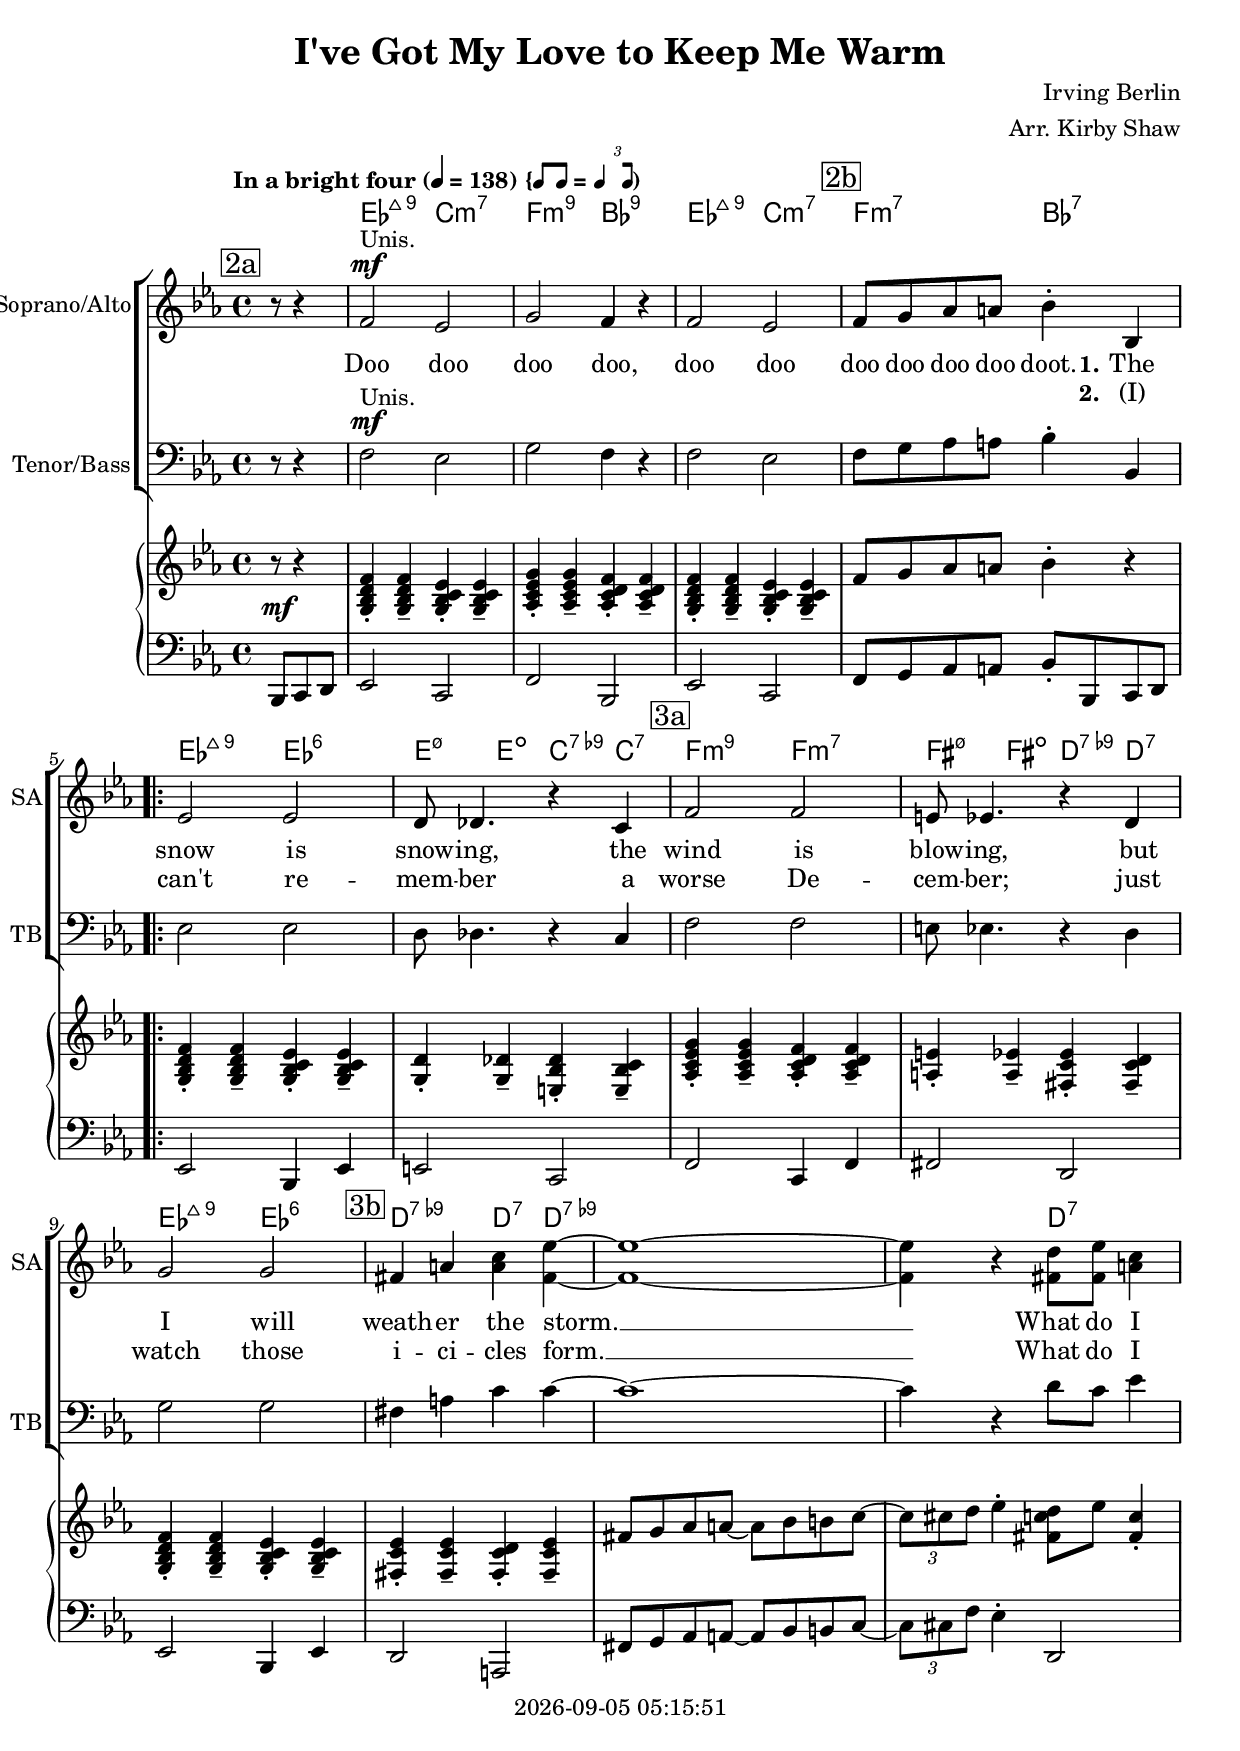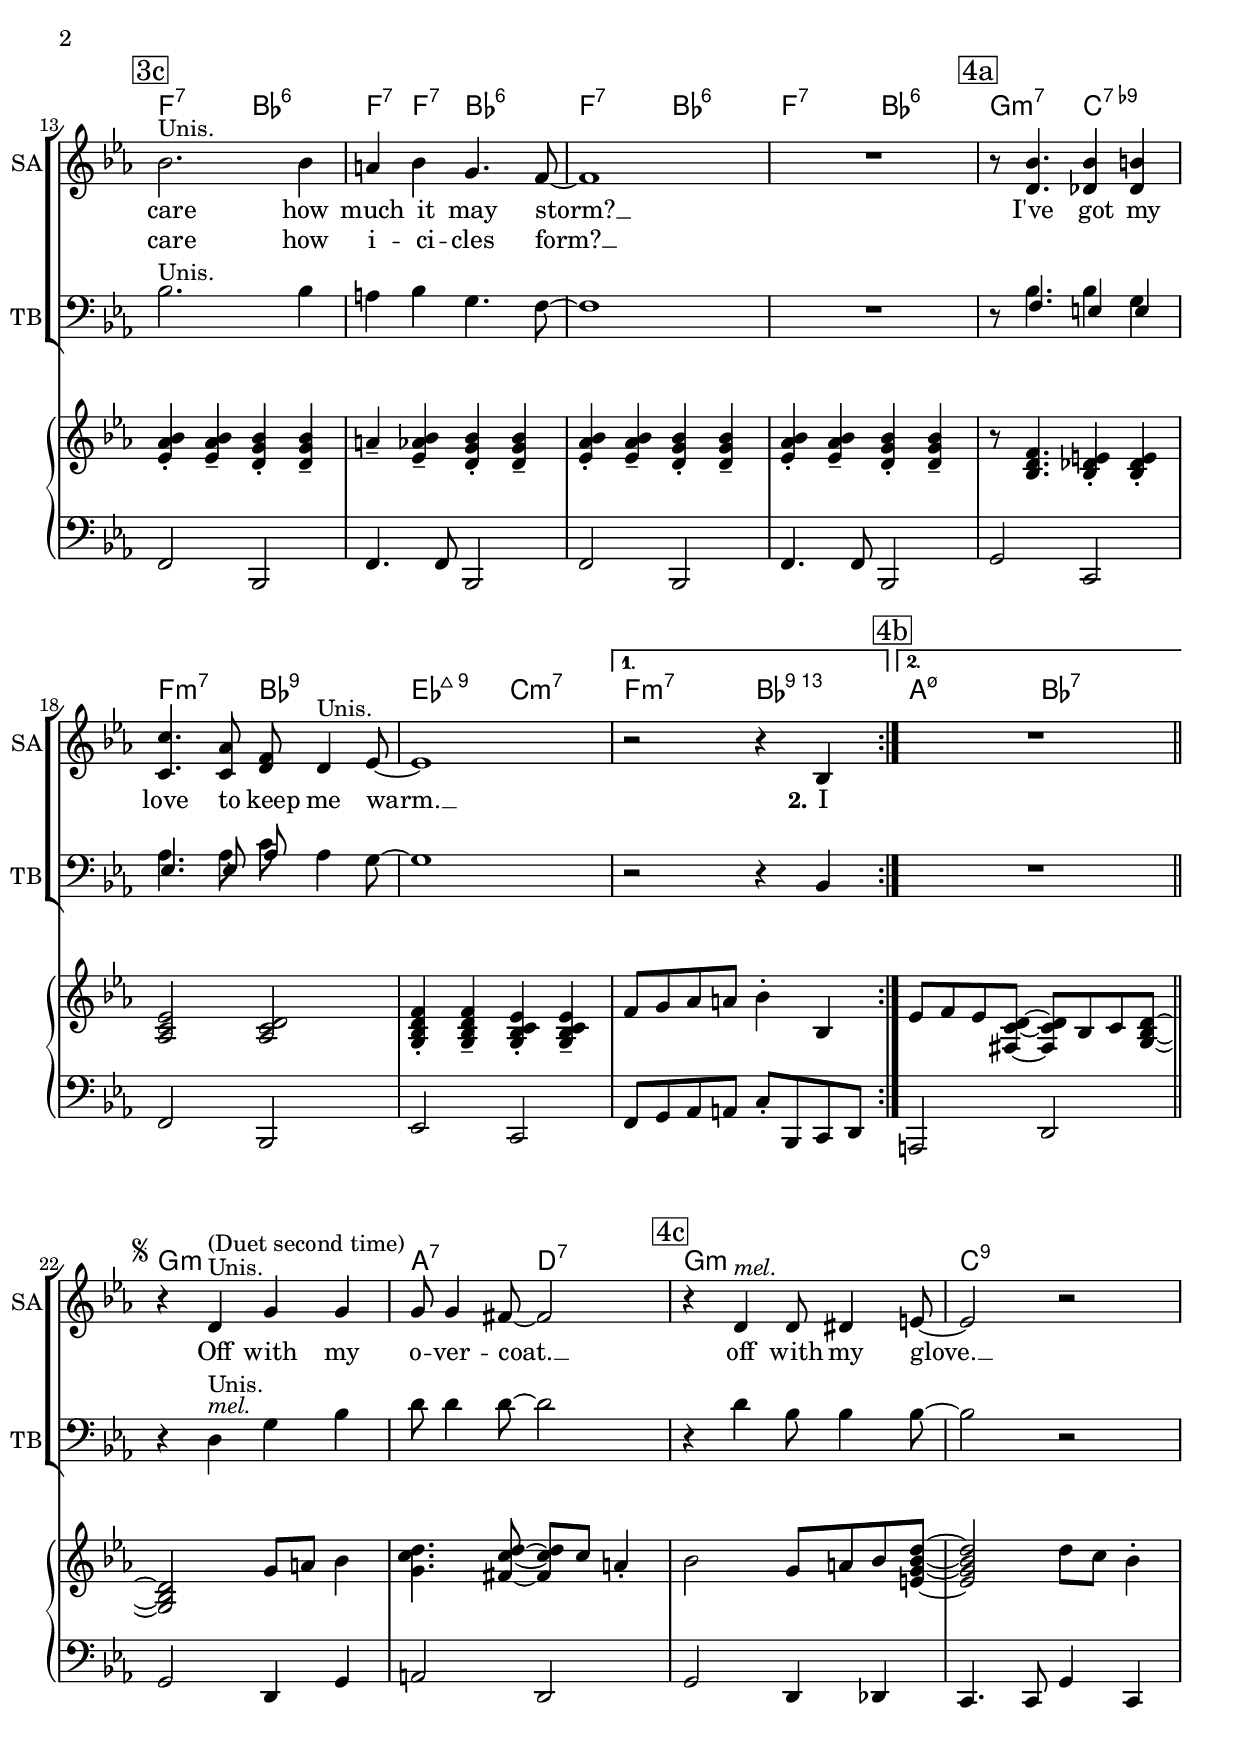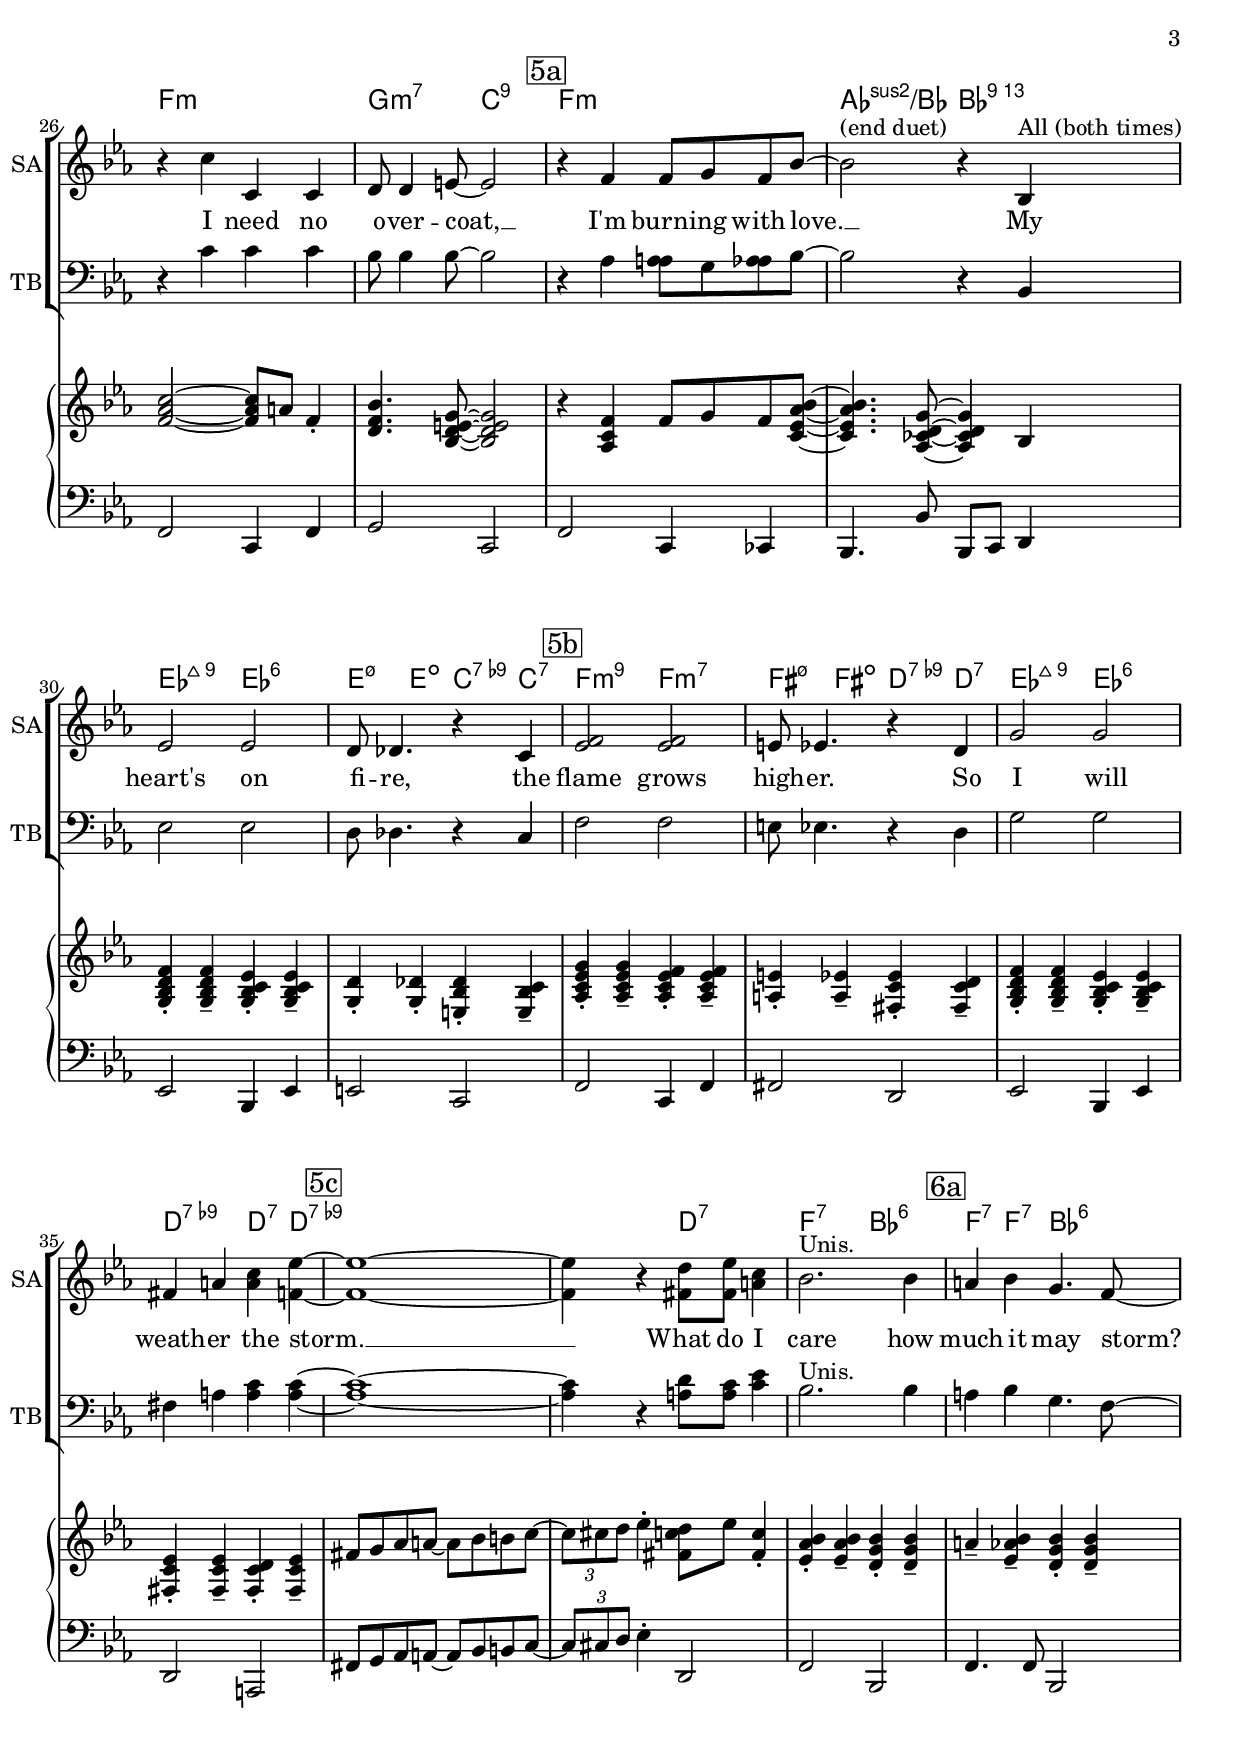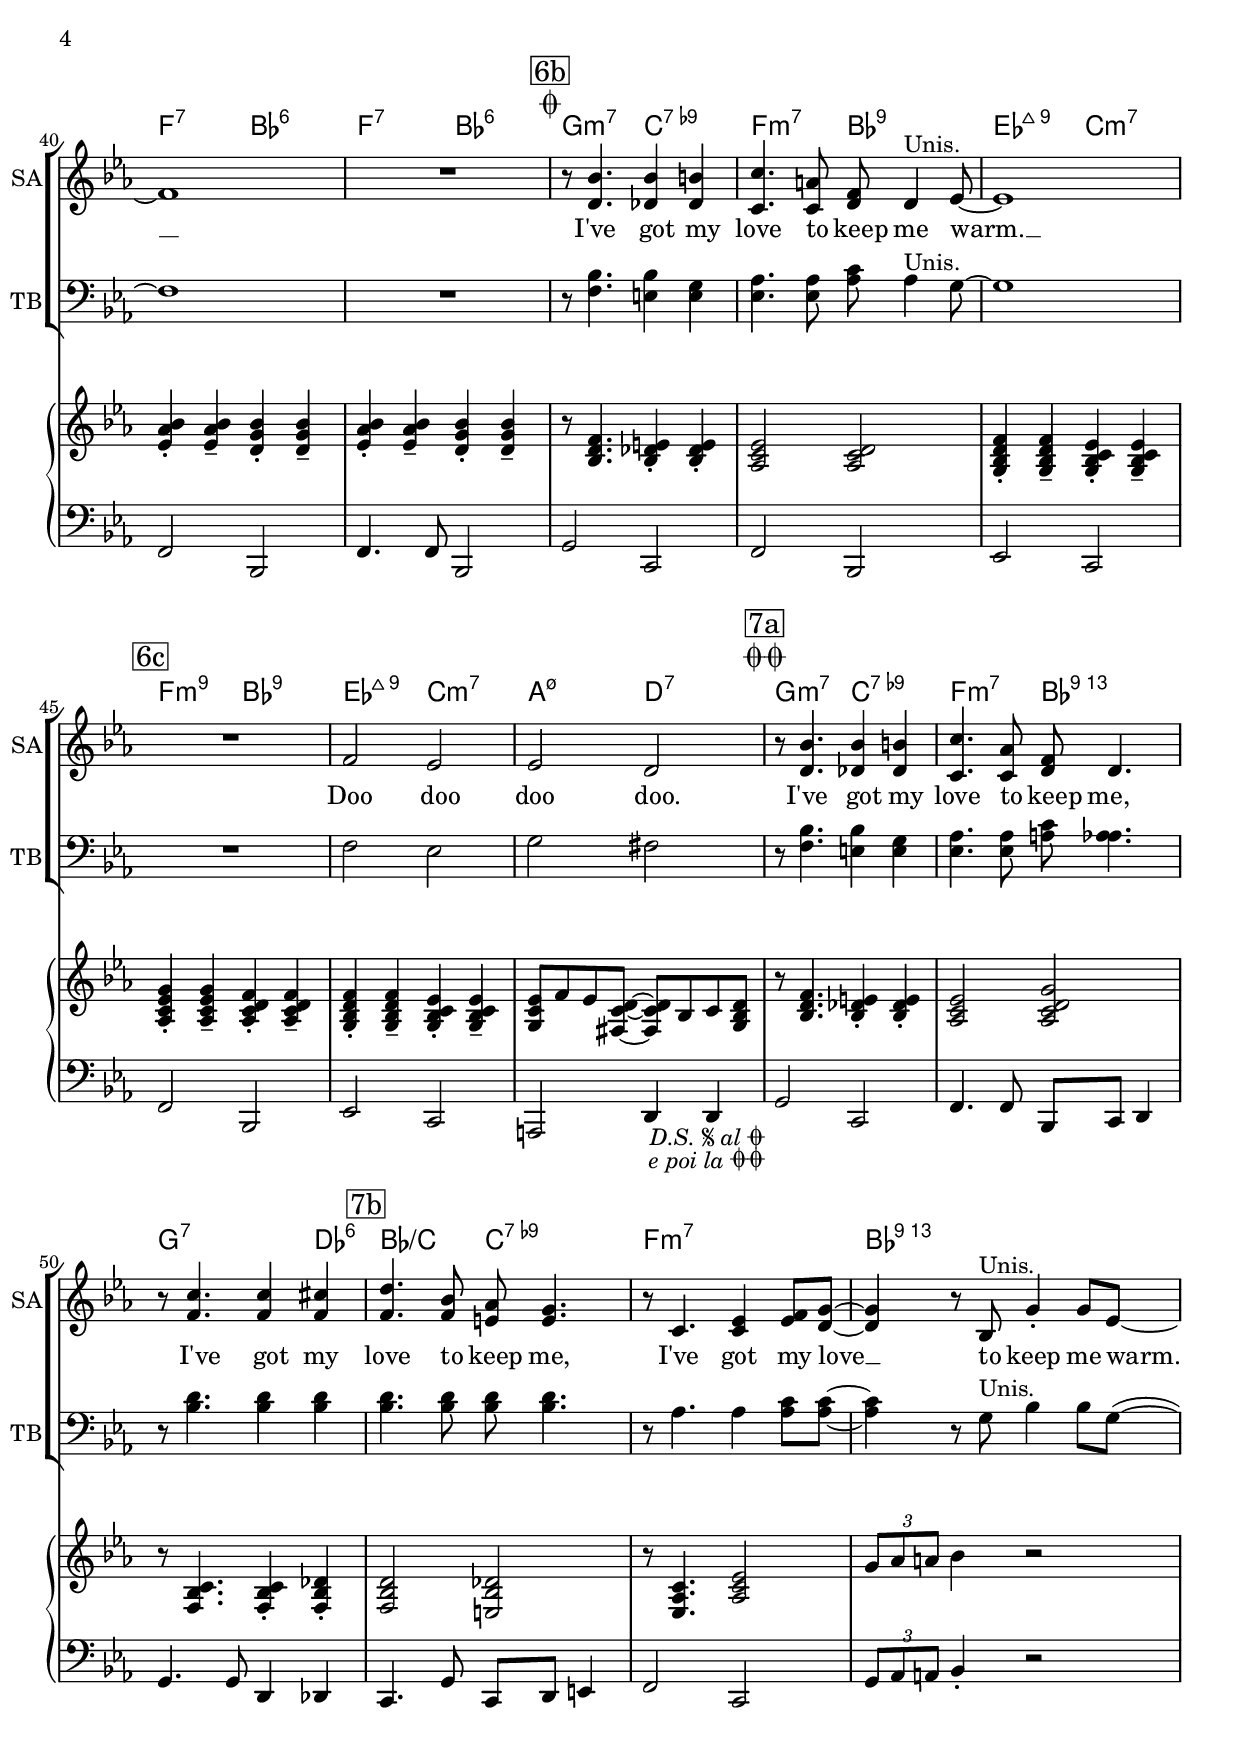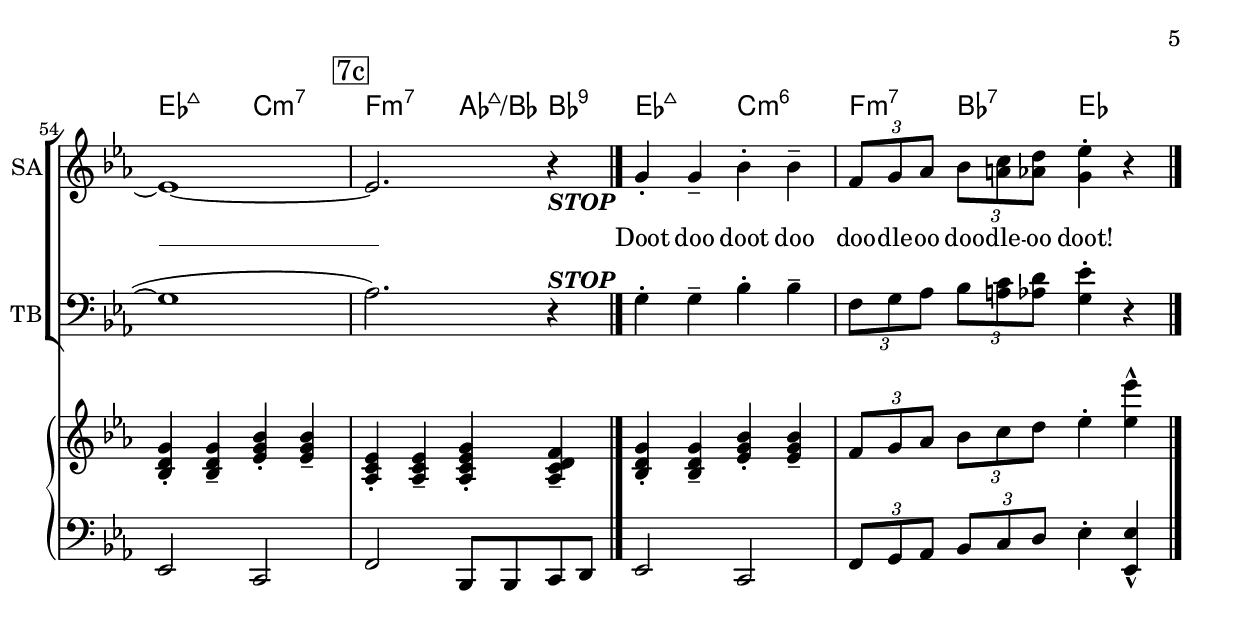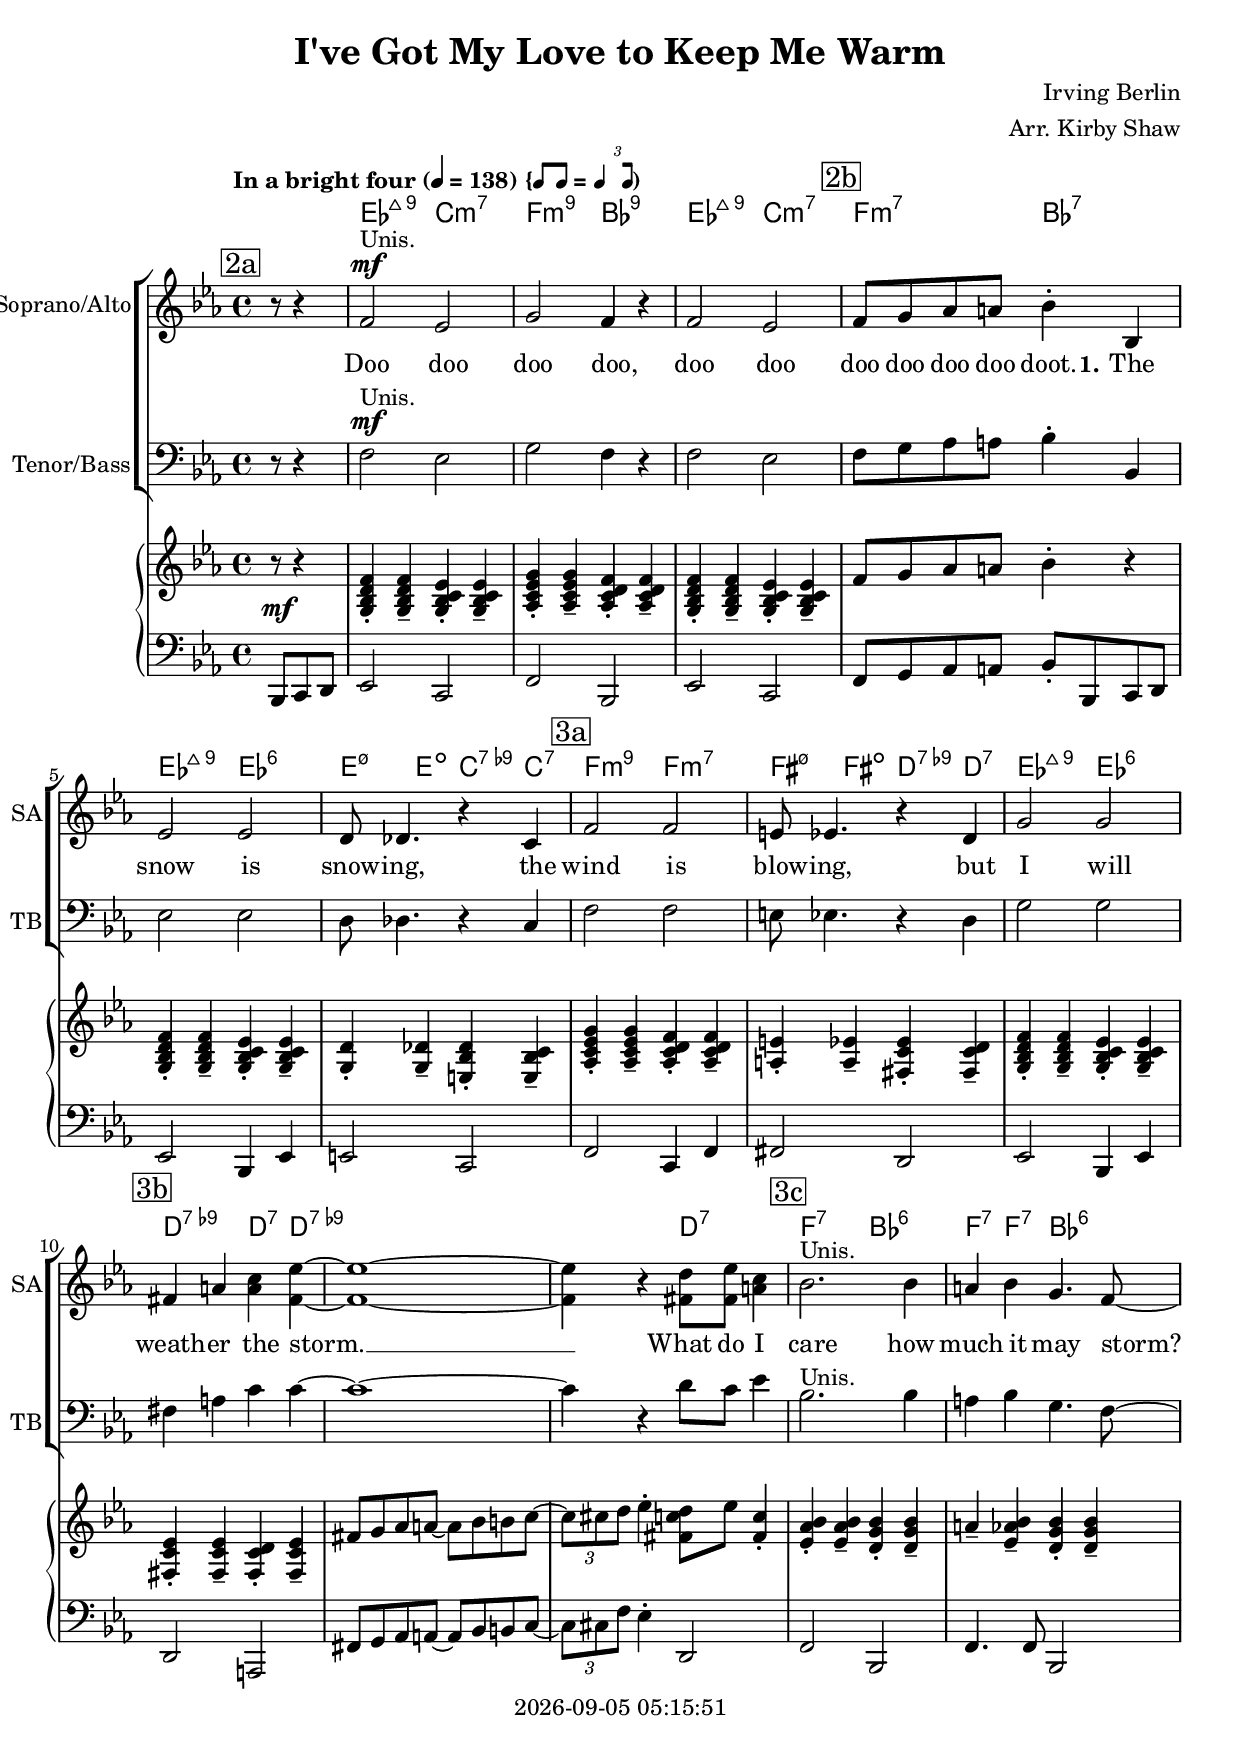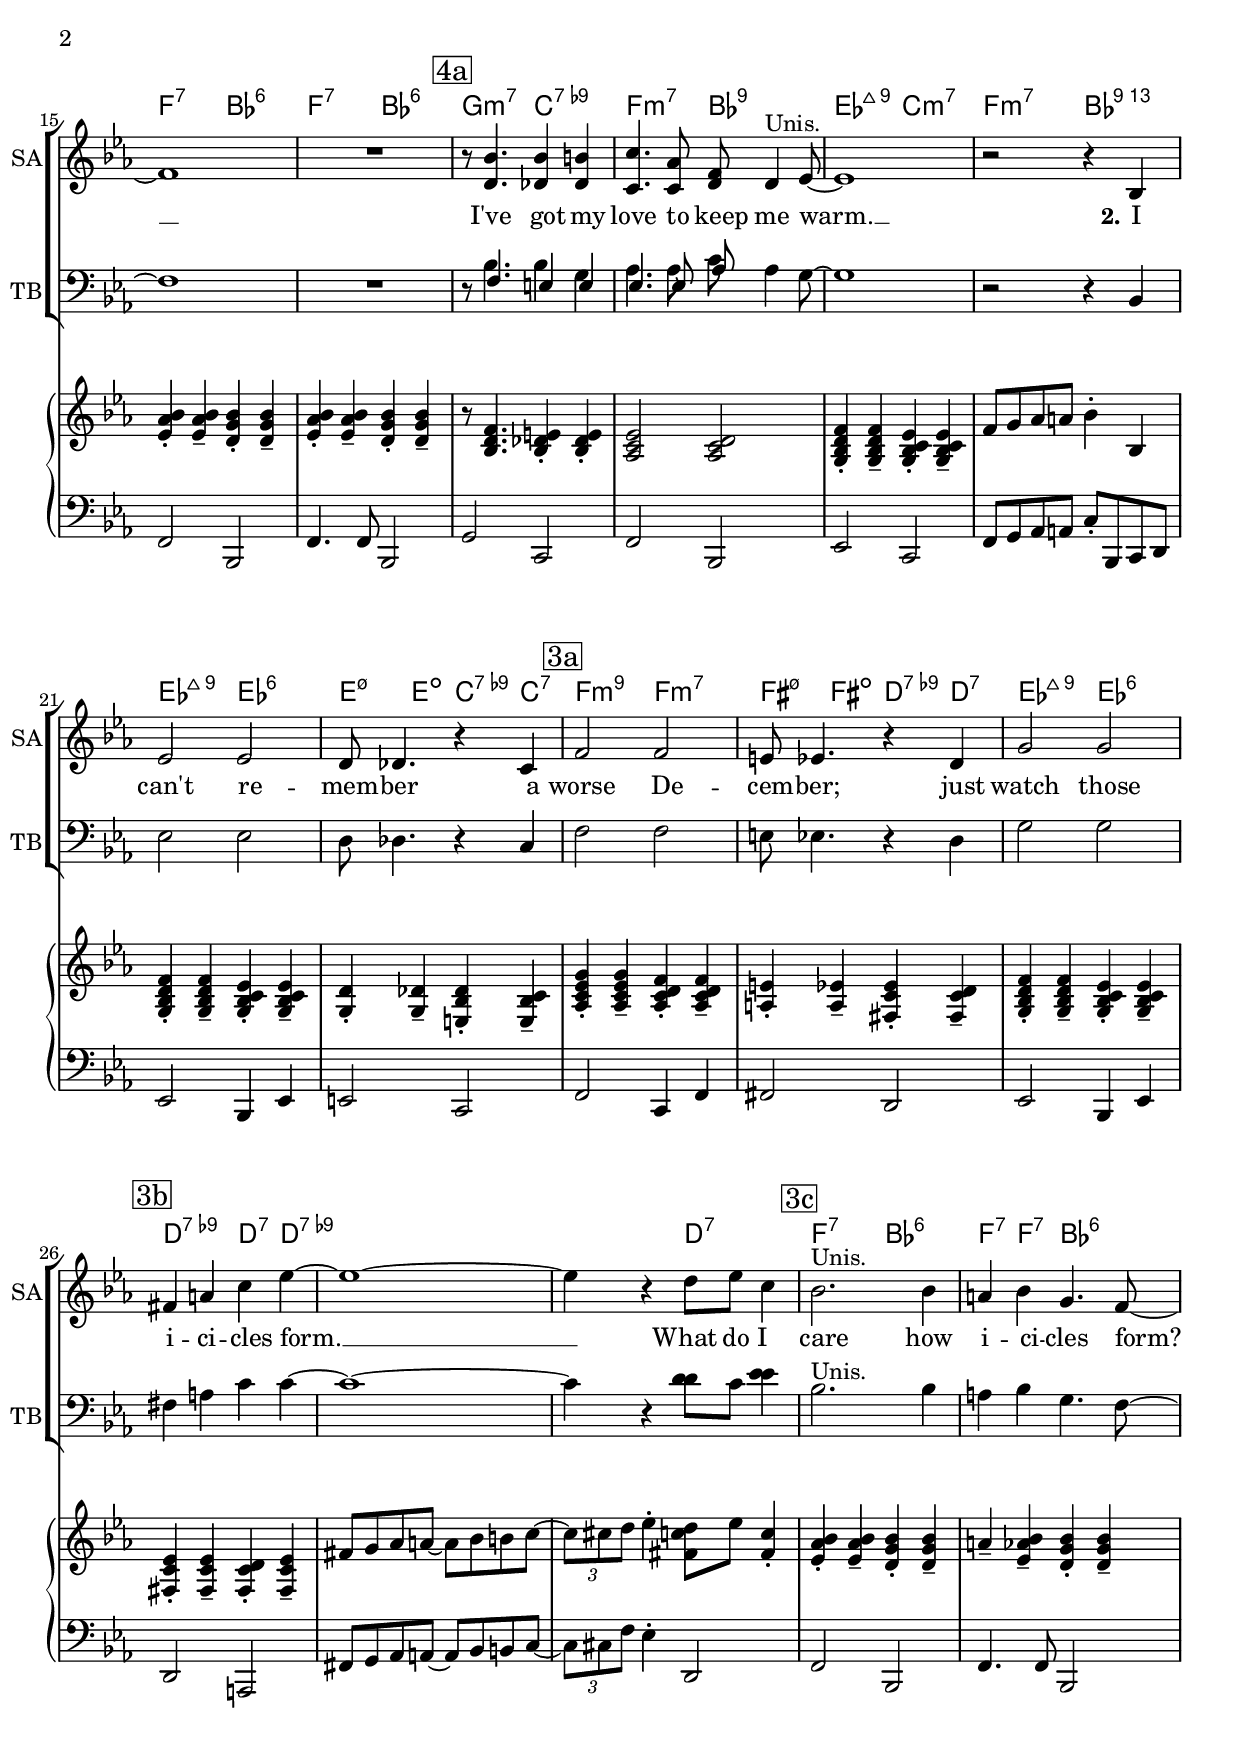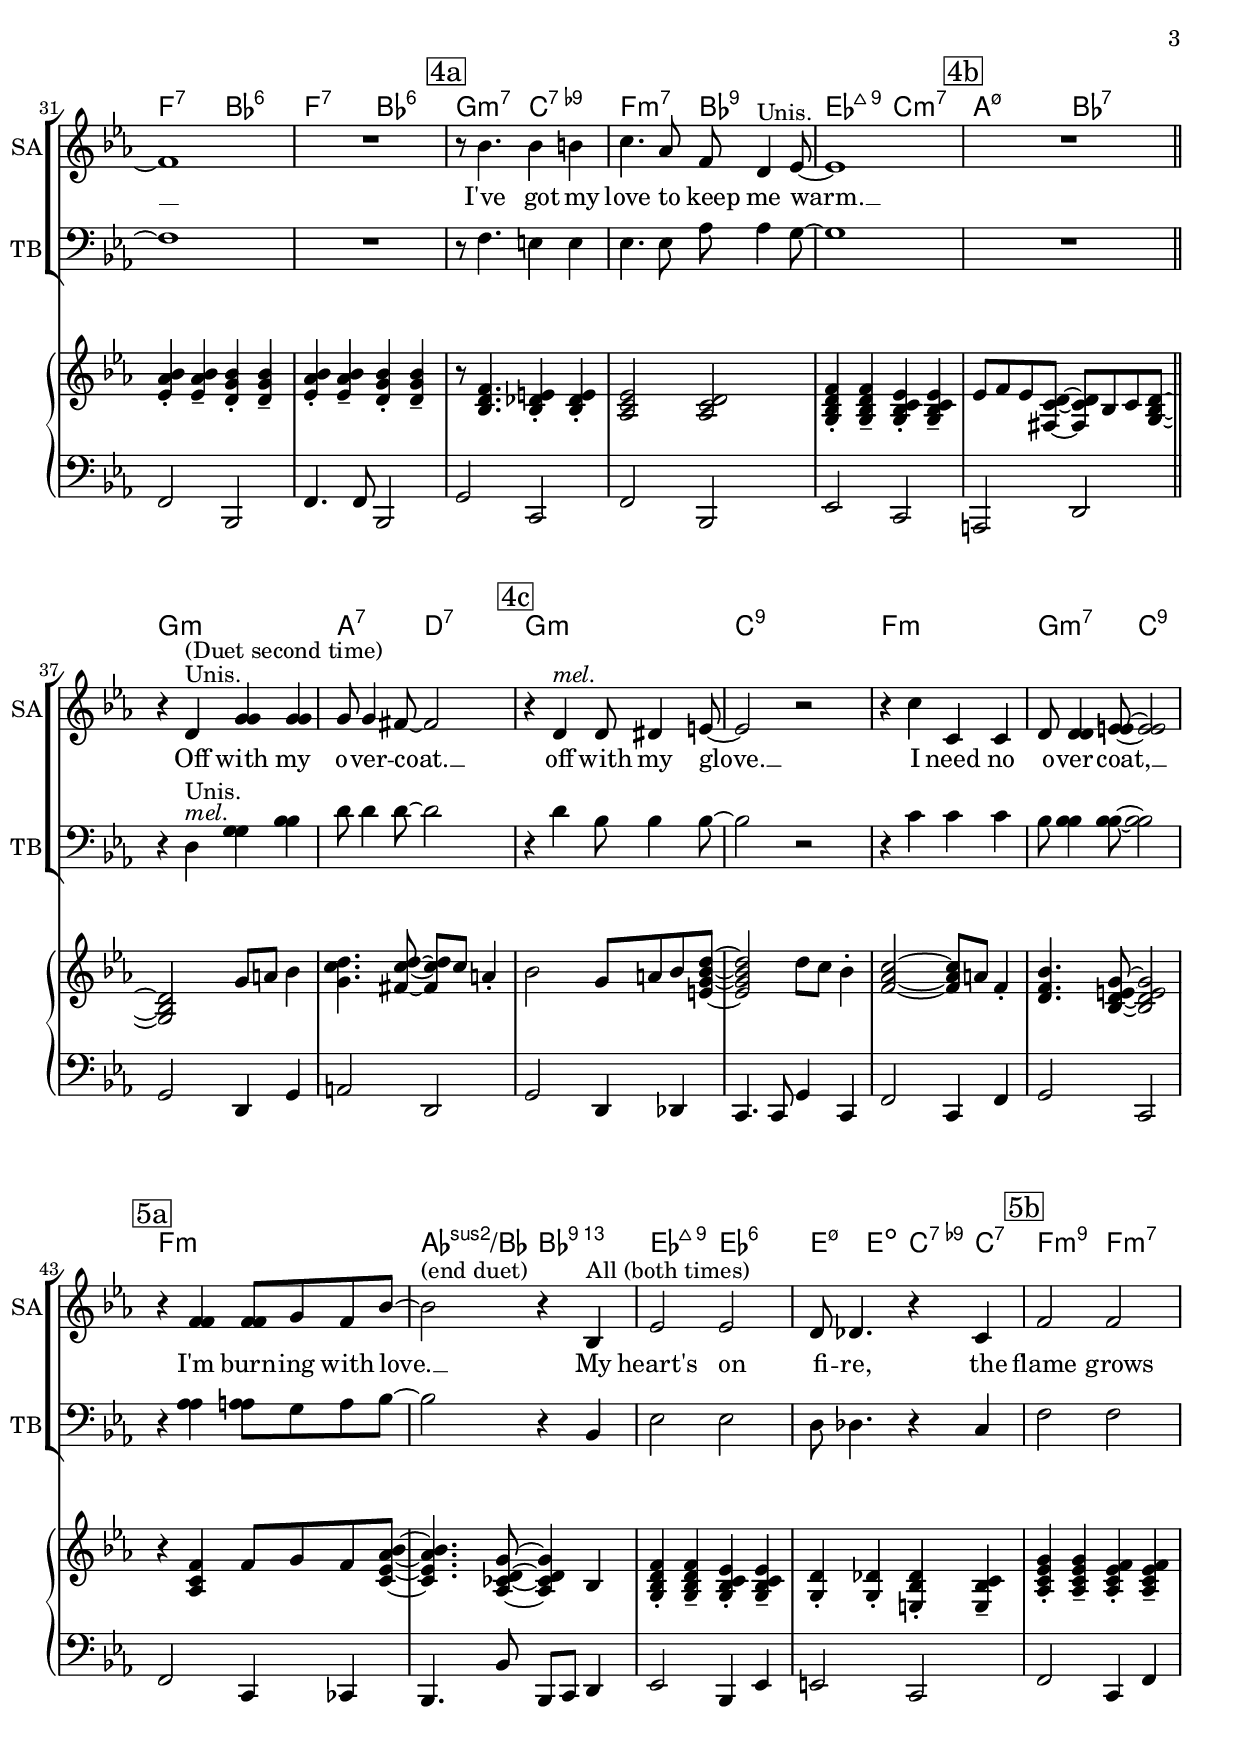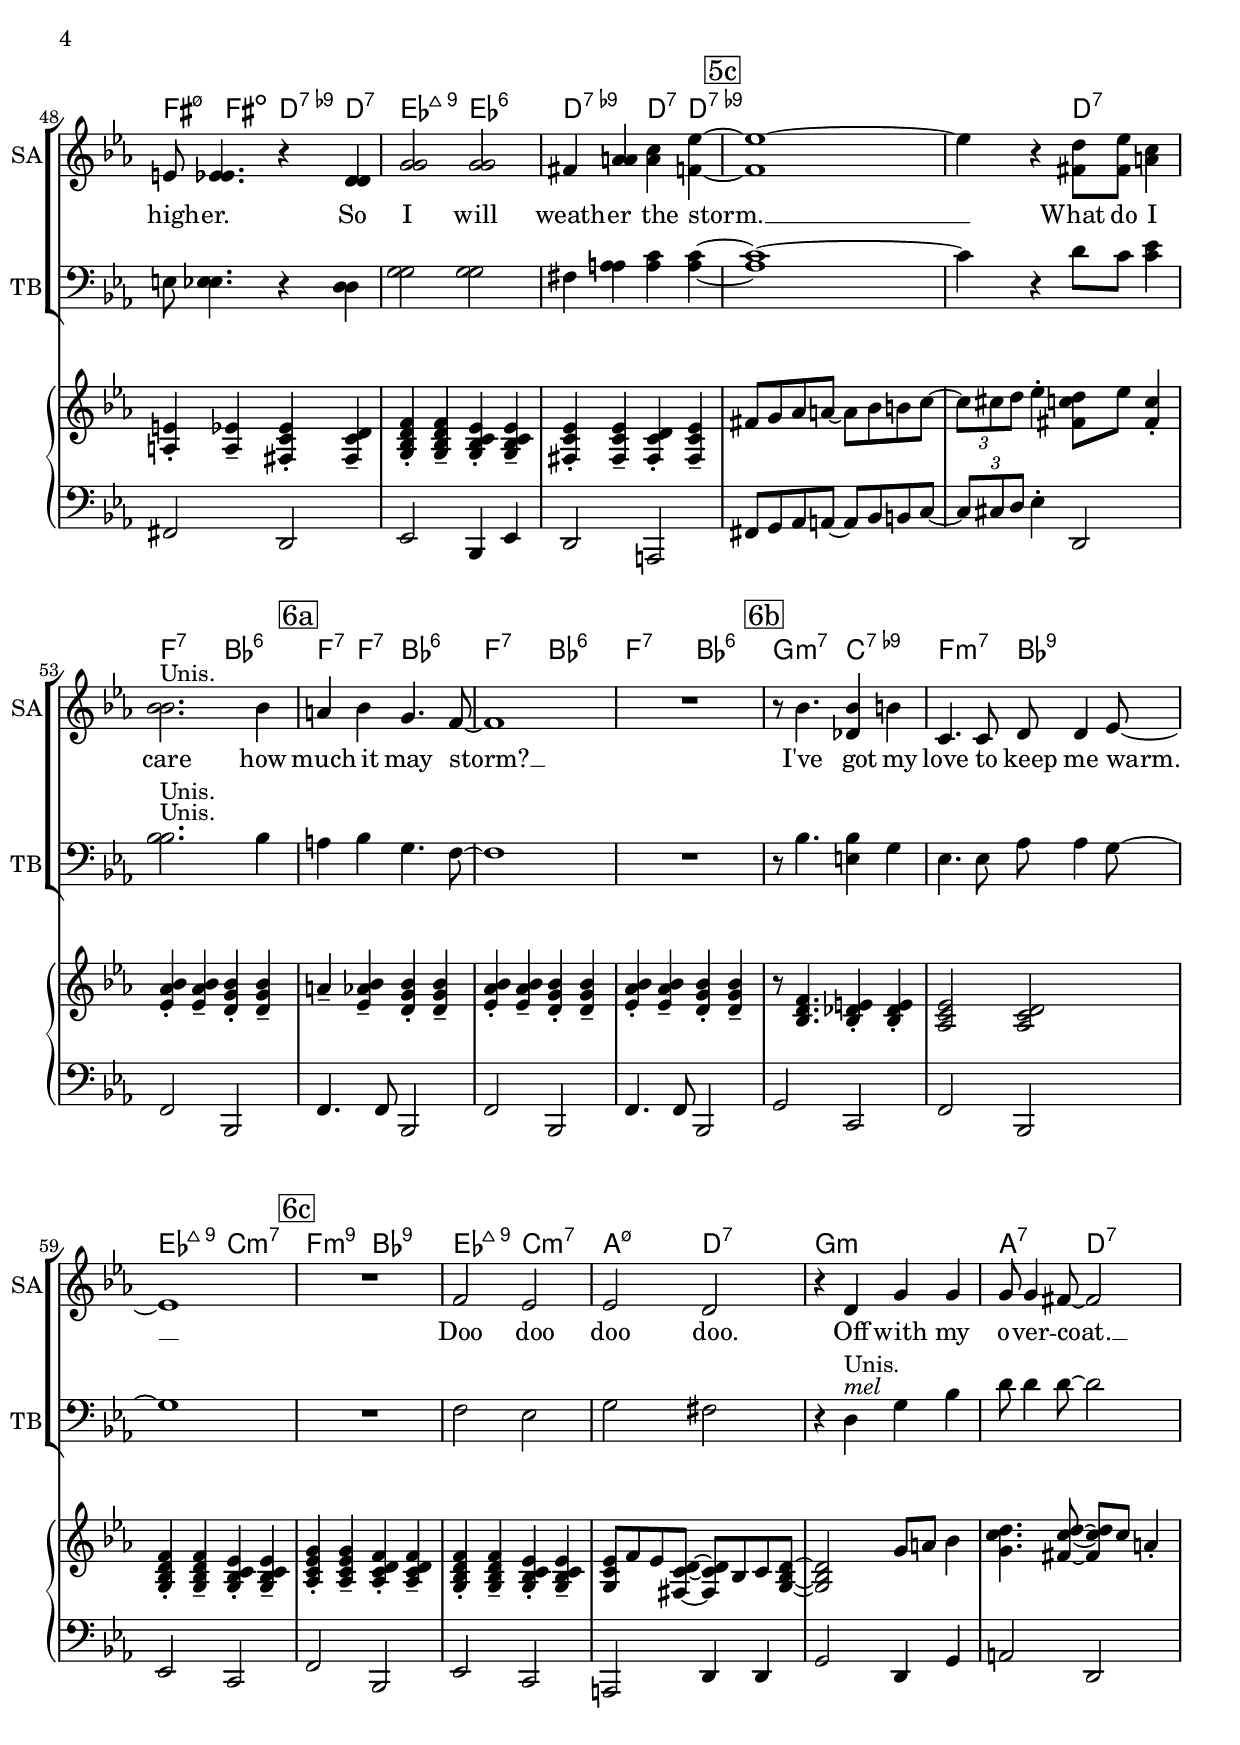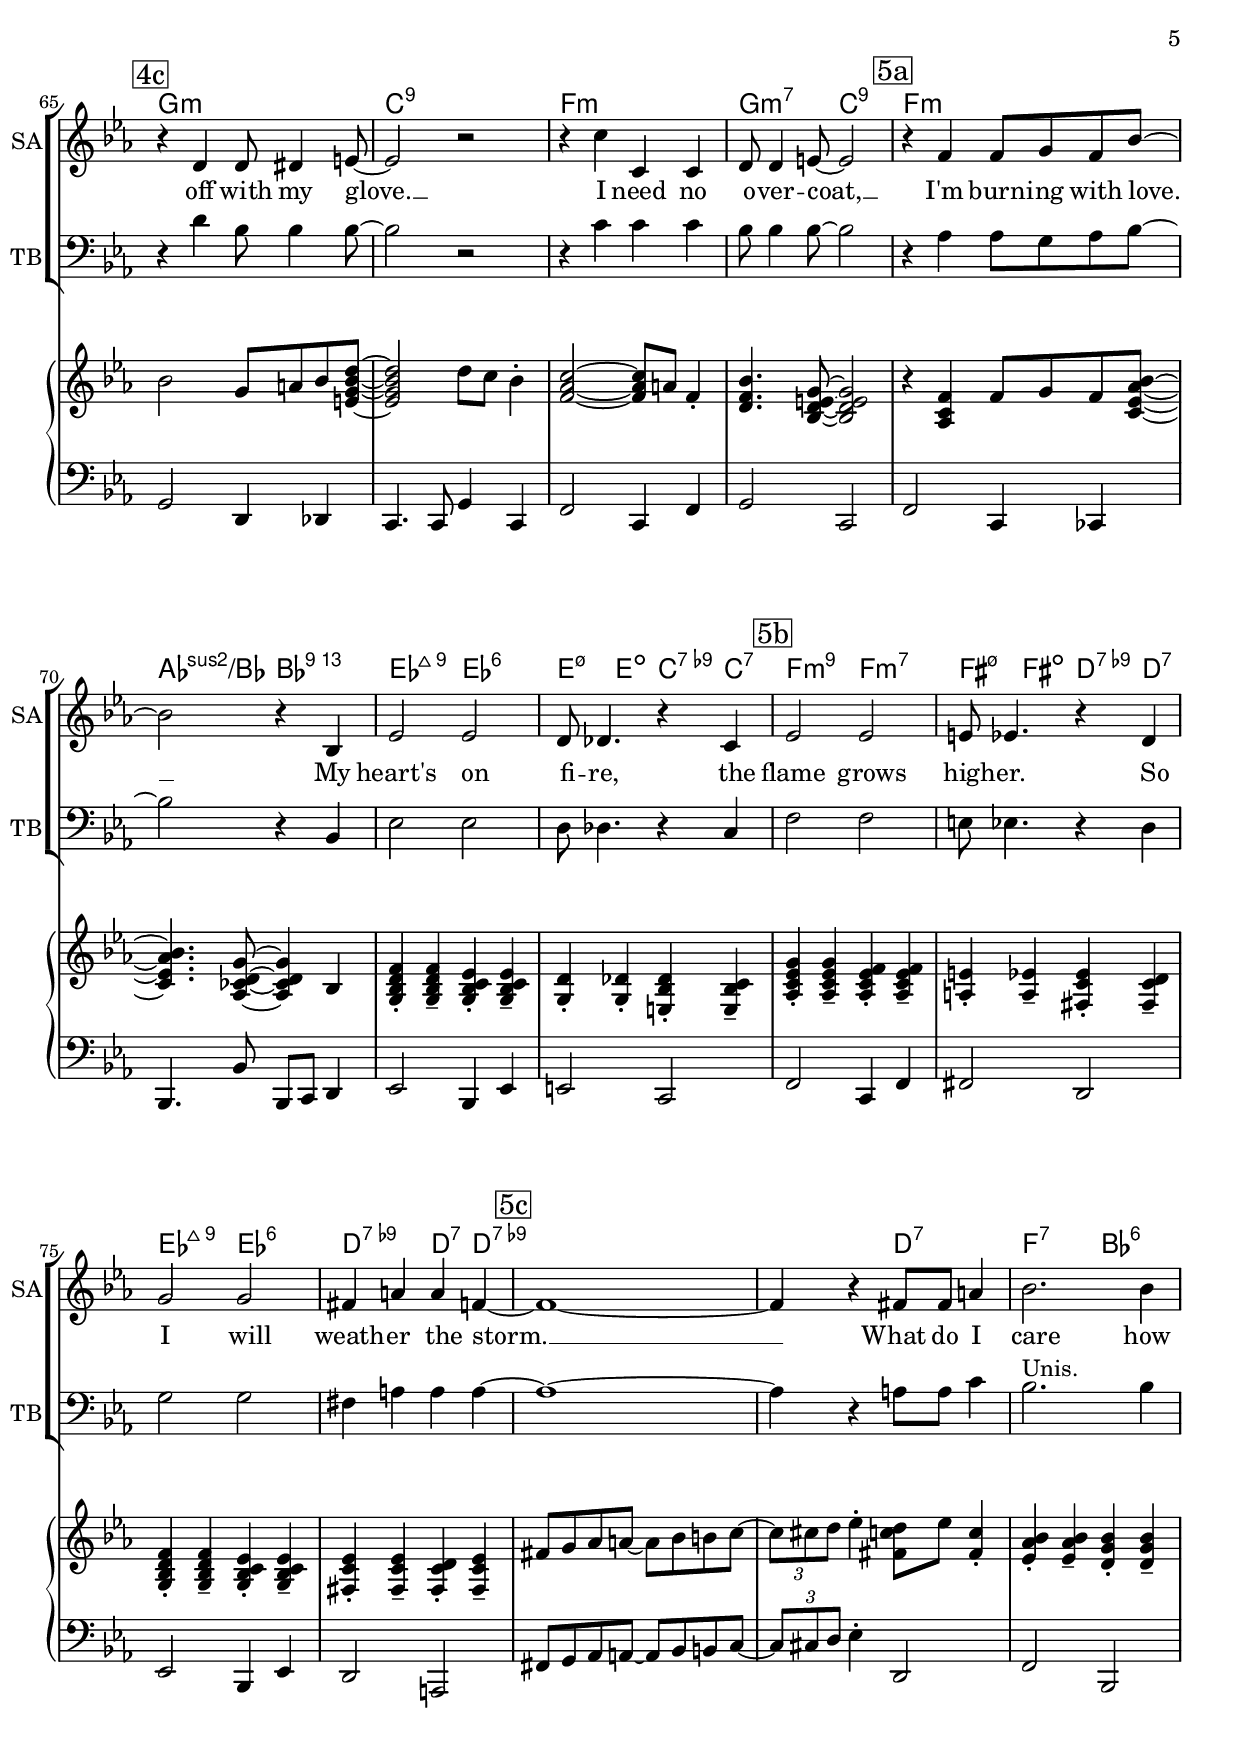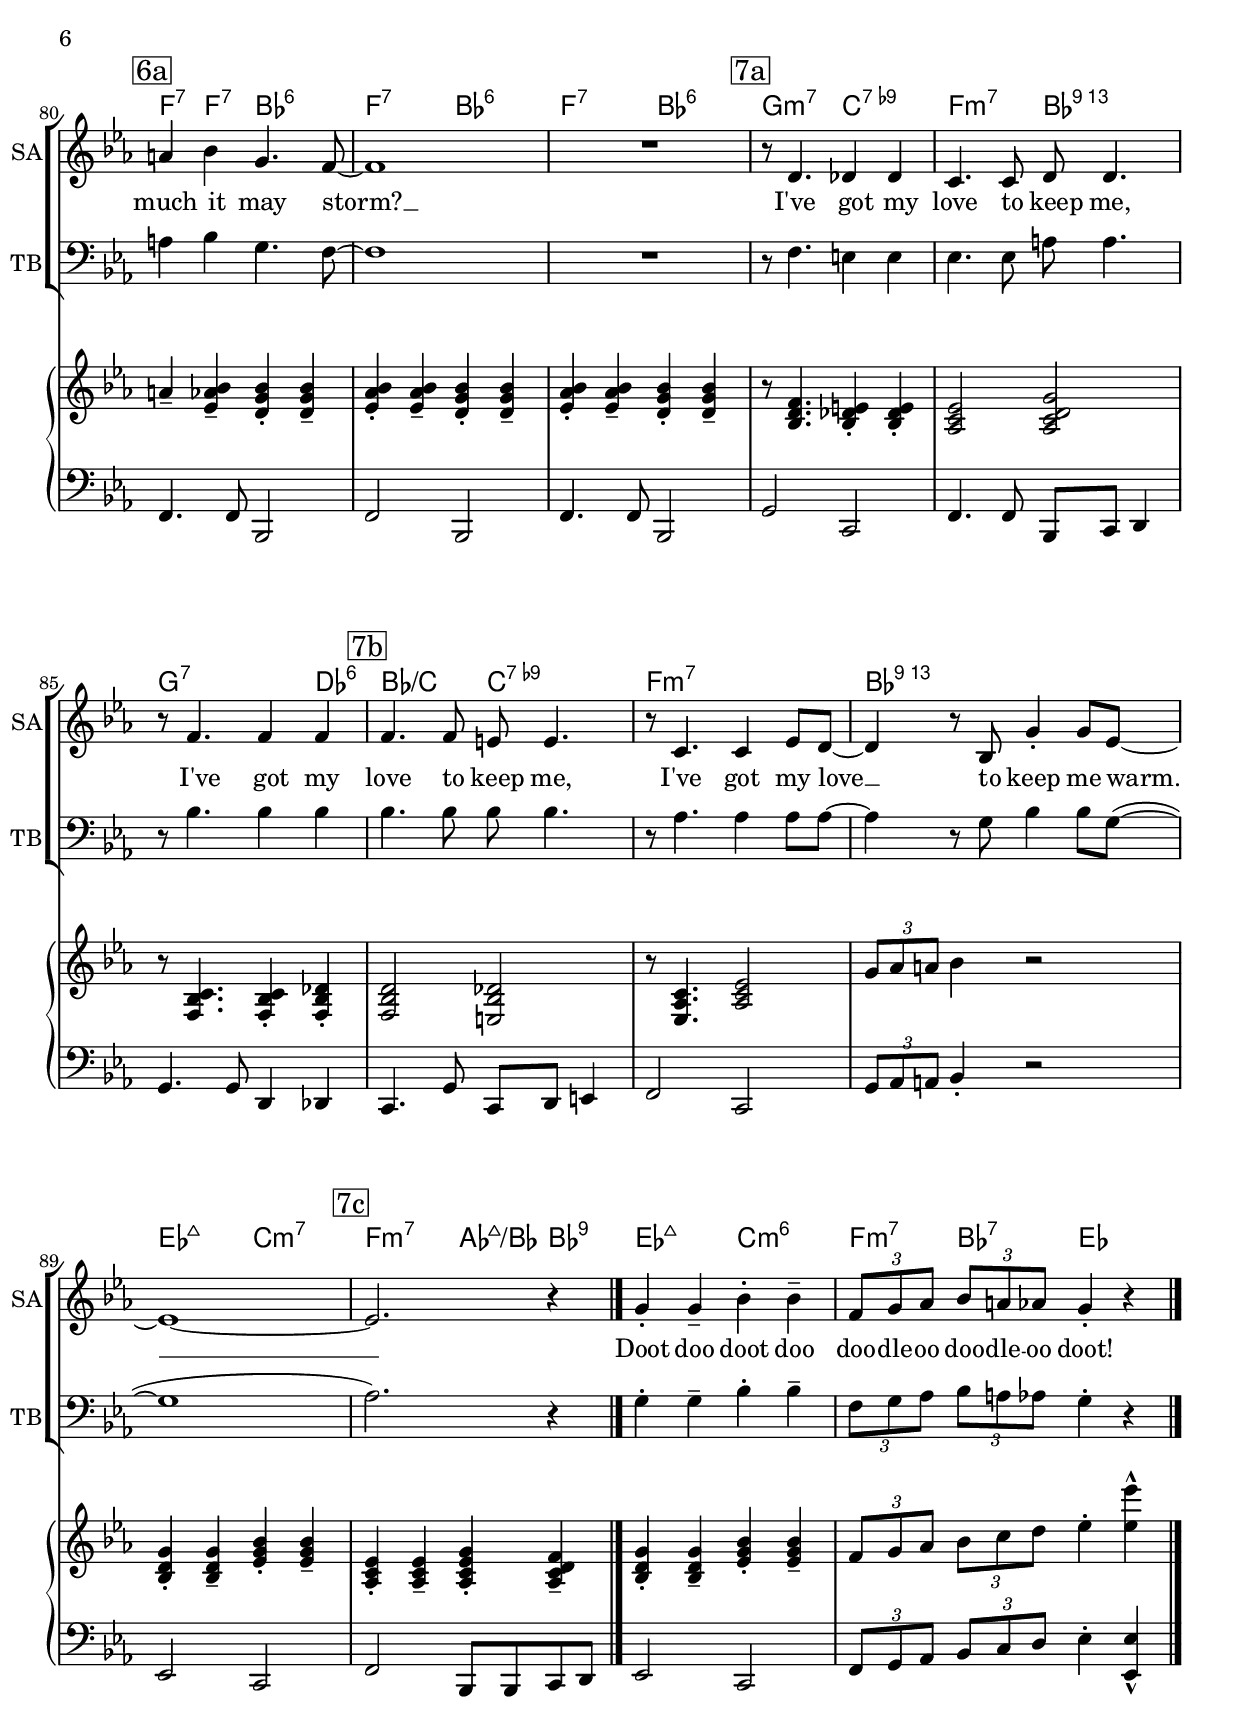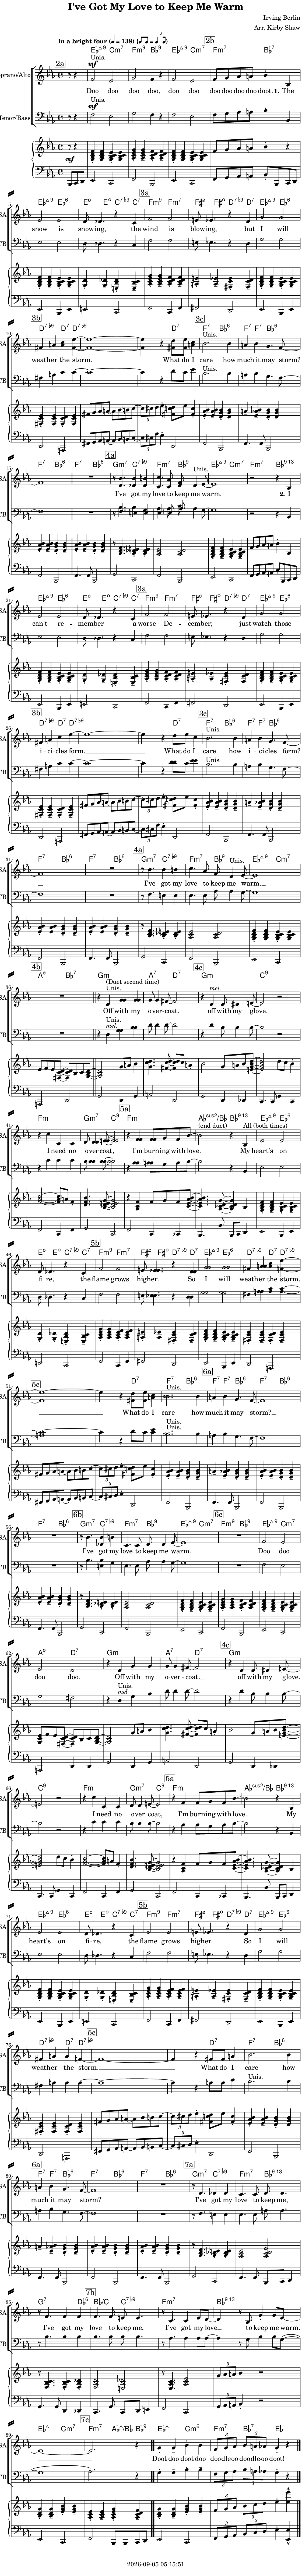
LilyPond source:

\version "2.22.0"

\include "predefined-guitar-fretboards.ly"
\include "articulate.ly"

today = #(strftime "%Y-%m-%d %H:%M:%S" (localtime (current-time)))

\header {
% centered at top
%  dedication  = "dedication"
  title       = "I've Got My Love to Keep Me Warm"
%  subtitle    = "subtitle"
%  subsubtitle = "subsubtitle"
%  instrument  = "instrument"
  
% arrangement of following lines:
%
%  poet    composer
%  meter   arranger
%  piece       opus

  composer    = "Irving Berlin"
  arranger    = "Arr. Kirby Shaw"
%  opus        = "opus"

%  poet        = "poet"
%  meter       = "meter"
%  piece       = "piece"

% centered at bottom
% tagline     = "tagline" % default lilypond version
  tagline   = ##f
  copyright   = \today
}

% #(set-global-staff-size 16)

global = {
  \key ees \major
  \time 4/4
  \partial 4.
}

TempoTrack = {
  \set Score.tempoHideNote = ##t
  \tempo \markup {
    \concat {
      \bold "In a bright four ("
      \smaller \general-align #Y #DOWN \note {4} #1
      " = 138) {"
      \rhythm { 8[8] }
      " = "
      \rhythm { \tuplet 3/2 {4[8]} }
      ")"
    }
  } 4=138
  s1
}

RehearsalTrack = {
%  \set Score.currentBarNumber = #5
  \mark \markup { \box "2a" } s4. s1*3
  \mark \markup { \box "2b" } s1
  \repeat volta 2 {
    s1*2
    \mark \markup { \box "3a" } s1*3
    \mark \markup { \box "3b" } s1*3
    \mark \markup { \box "3c" } s1*4
    \mark \markup { \box "4a" } s1*3
    \alternative {
      {
        s1
      }
      {
        \mark \markup { \box "4b" } s1
      }
    }
  }
  \repeat segno 2 {
    s1*2
    \mark \markup { \box "4c" } s1*4
    \mark \markup { \box "5a" } s1*4
    \mark \markup { \box "5b" } s1*4
    \mark \markup { \box "5c" } s1*3
    \mark \markup { \box "6a" } s1*3
    \alternative {
      \volta 1 {
        \mark \markup { \box "6b" } s1*3
        \mark \markup { \box "6c" } s1*3
      }
      \volta 2 {
        \mark \markup { \box "7a" } s1*3
        \mark \markup { \box "7b" } s1*4
        \mark \markup { \box "7c" } s1*3
      }        
    }
  }
}

ChordTrack = \chordmode {
  s4.
  ees2:maj9 c:m7 | f:m9 bes:9 | ees:maj9 c:m7
  f2:m7 bes:7
  \repeat volta 2 {
    ees2:maj9 ees:6 | e4:m7.5- e:dim c:7.9- c:7
    f2:m9 f:m7 | fis4:m7.5- fis:dim d:7.9- d:7 | ees2:maj9 ees:6 % 3a
    d2:7.9- d4:7 d:7.9- | s1 | s2 d:7
    f2:m7sus bes:6 | f4:7 f:m7sus bes2:6 | f2:m7sus bes:6 | f:m7sus bes:6
    g2:m7 c:7.9- | f:m7 bes:9 | ees:maj9 c:m7 % 4a
    \alternative {
      {
        f2:m7 bes:13
      }
      {
        a2:m7.5- bes:7
      }
    }
  }
  \repeat segno 2 {
    g1:m | a2:m7sus d:7
    g1:m | c:9 | f:m | g2:m7 c:9
    f1:m | aes2:2/bes bes:13 | ees2:maj9 ees:6 e4:m7.5- e:dim c:7.9- c:7 % 5a
    f2:m9 f:m7 | fis4:m7.5- fis:dim d:7.9- d:7 | ees2:maj9 ees:6 | d:7.9- d4:7 d:7.9-
    s1 | s2 d:7 | f:m7sus bes:6
    f4:7 f:m7sus bes2:6 | f:m7sus bes:6 | f:m7sus bes:6 % 6a
     \alternative {
       {
         g2:m7 c:7.9- | f:m7 bes:9 | ees:maj9 c:m7
         f2:m9 bes:9 | ees:maj9 c:m7 | a:m7.5- d:7
      }
       {
         g2:m7 c:7.9- | f:m7 bes:13 | g2.:m7sus des4:6 % 7a
         bes2/c c:7.9- | f1:m7 | bes:13 | ees2:maj7 c:m7
         f2:m7 aes4:maj7/bes bes:9 | ees2:maj7 c:m6 | f4:m7 bes:7 ees2
      }
    }
  }
}

soprano = \relative {
  \global
  r8 r4
  f'2^\mf^\markup Unis. es
  g2 f4 r
  f2 ees
  f8 g aes a bes4-. bes,
  \repeat volta 2 {
    ees2 2 | d8 des4. r4 c
    f2 2 | e8 ees4. r4 d | g2 2 % 3a
    fis4 a c ees~ | ees1~ | ees4 r d8 ees c4
    bes2.^\markup Unis. 4 | a4 bes g4. f8~ | f1 | R1
    r8 bes4. 4 b | c4. aes8 f d4^\markup Unis. ees8~ | ees1
    \alternative {
      {
        r2 r4 bes
      }
      {
        R1 % 4b
      }
    }
  }
  \repeat segno 2 {
    r4 d^\markup Unis. ^\markup "(Duet second time)" g g | g8 4 fis8~2
    r4 d^\markup\italic mel. 8 dis4 e8~ | e2 r | r4 c' c, c | d8 4 e8~2
    r4 f f8 g f bes~ | bes2^\markup "(end duet)" r4 bes,4^\markup "All (both times)" | ees2 2 | d8 des4. r4 c % 5a
    f2 2 | e8 ees4. r4 d | g2 2 | fis4 a c ees~
    ees1~ | ees4 r d8 ees c4 | bes2.^\markup Unis. bes4
    a4 bes g4. f8~ | f1 | R1 % 6a
    \alternative {
      \volta 1 {
        r8 bes4. 4 b | c4. a8 f d4^\markup Unis. ees8~ | ees1
        R1 | f2 ees | ees2 d
      }
      \volta 2 {
        r8 bes'4. 4 b | c4. aes8 f d4. | r8 c'4. 4 cis % 7a
        d4. bes8 aes g4. | r8 c,4. ees4 f8 g~ | g4\glissando r8 bes,^\markup Unis. g'4-. 8 ees~ | ees1 ~
        ees2. r4_\markup\bold\italic STOP | \bar "|." g4-. g-- bes-. bes-- | \tuplet 3/2 {f8 g aes} \tuplet 3/2 {bes c d} ees4-. 
r
      }
    }
  }
  \bar "|."
}

wordsOne = \lyricmode {
  Doo doo doo doo,
  doo doo doo doo doo doo doot.
  \set stanza = "1."
  The snow is snow -- ing,
  the wind is blow -- ing,
  but I will weath -- er the storm. __
  What do I care how much it may storm? __
  I've got my love to keep me warm. __
  \set stanza = "2."
  I

  Off with my o -- ver -- coat. __
  off with my glove. __
  I need no o -- ver -- coat, __
  I'm burn -- ing with love. __
  My heart's on fi -- re,
  the flame grows high -- er.
  So I will weath -- er the storm. __

  What do I care how much it may storm? __
  I've got my love to keep me warm. __
  Doo doo doo doo.

  I've got my love to keep me,
  I've got my love to keep me,
  I've got my love __ to keep me warm. __
  Doot doo doot doo
  doo -- dle -- oo doo -- dle -- oo doot!
}

wordsTwo = \lyricmode {
  _ _ _ _ _ _ _ _ _ _ _
  \set stanza = "2."
  "(I)" can't re -- mem -- ber a worse De -- cem -- ber;
  just watch those i -- ci -- cles form. __
  What do I care how i -- ci -- cles form? __
}

wordsSingle = \lyricmode {
  Doo doo doo doo,
  doo doo doo doo doo doo doot.
  \set stanza = "1."
  The snow is snow -- ing,
  the wind is blow -- ing,
  but I will weath -- er the storm. __
  What do I care how much it may storm? __
  I've got my love to keep me warm. __

  \set stanza = "2."
  I can't re -- mem -- ber a worse De -- cem -- ber;
  just watch those i -- ci -- cles form. __
  What do I care how i -- ci -- cles form? __
  I've got my love to keep me warm. __

  Off with my o -- ver -- coat. __
  off with my glove. __
  I need no o -- ver -- coat, __
  I'm burn -- ing with love. __
  My heart's on fi -- re,
  the flame grows high -- er.
  So I will weath -- er the storm. __
  What do I care how much it may storm? __

  I've got my love to keep me warm. __
  Doo doo doo doo.

  Off with my o -- ver -- coat. __
  off with my glove. __
  I need no o -- ver -- coat, __
  I'm burn -- ing with love. __
  My heart's on fi -- re,
  the flame grows high -- er.
  So I will weath -- er the storm. __
  What do I care how much it may storm? __

  I've got my love to keep me,
  I've got my love to keep me,
  I've got my love __ to keep me warm. __
  Doot doo doot doo
  doo -- dle -- oo doo -- dle -- oo doot!
}

wordsMidi = \lyricmode {
  "Doo " "doo " "doo " "doo, "
  "\ndoo " "doo " "doo " "doo " "doo " "doo " "doot. "
  \set stanza = "1."
  "\nThe " "snow " "is " snow "ing, "
  "\nthe " "wind " "is " blow "ing, "
  "\nbut " "I " "will " weath "er " "the " "storm. " 
  "\nWhat " "do " "I " "care " "how " "much " "it " "may " "storm? " 
  "\nI've " "got " "my " "love " "to " "keep " "me " "warm.\n" 

  \set stanza = "2."
  "\nI " "can't " re mem "ber " "a " "worse " De cem "ber; "
  "\njust " "watch " "those " i ci "cles " "form. " 
  "\nWhat " "do " "I " "care " "how " i ci "cles " "form? " 
  "\nI've " "got " "my " "love " "to " "keep " "me " "warm.\n" 

  "\nOff " "with " "my " o ver "coat. " 
  "\noff " "with " "my " "glove. " 
  "\nI " "need " "no " o ver "coat, " 
  "\nI'm " burn "ing " "with " "love. " 
  "\nMy " "heart's " "on " fi "re, "
  "\nthe " "flame " "grows " high "er. "
  "\nSo " "I " "will " weath "er " "the " "storm. " 
  "\nWhat " "do " "I " "care " "how " "much " "it " "may " "storm? " 

  "\nI've " "got " "my " "love " "to " "keep " "me " "warm. " 
  "\nDoo " "doo " "doo " "doo. "

  "\nOff " "with " "my " o ver "coat. " 
  "\noff " "with " "my " "glove. " 
  "\nI " "need " "no " o ver "coat, " 
  "\nI'm " burn "ing " "with " "love. " 
  "\nMy " "heart's " "on " fi "re, "
  "\nthe " "flame " "grows " high "er. "
  "\nSo " "I " "will " weath "er " "the " "storm. " 
  "\nWhat " "do " "I " "care " "how " "much " "it " "may " "storm? " 

  "\nI've " "got " "my " "love " "to " "keep " "me, "
  "\nI've " "got " "my " "love " "to " "keep " "me, "
  "\nI've " "got " "my " "love "  "to " "keep " "me " "warm. " 
  "\nDoot " "doo " "doot " "doo "
  "\ndoo" dle "oo " doo dle "oo " "doot! "
}

alto = \relative {
  \global
  r8 r4
  f'2 ees
  g2 f4 r
  f2 ees
  f8 g aes a bes4-. bes,
  \repeat volta 2 {
    ees2 2 | d8 des4. r4 c
    f2 2 | e8 ees4. r4 d | g2 2 % 3a
    fis4 a a fis~ | fis1~ | fis4 r fis8 8 a4
    bes2. 4 | a4 bes g4. f8~ | f1 | R1
    r8 d4. des4 4 | c4. 8 d8 4 ees8~ | ees1 % 4a
    \alternative {
      {
        r2 r4 bes
      }
      {
        R1 % 4b
      }
    }
  }
  \repeat segno 2 {
    r4 d g g | g8 4 fis8~2
    r4 d4 8 dis4 e8~ | e2 r | r4 c' c, c | d8 4 e8~2
    r4 f f8 g f bes~ | bes2 r4 bes, | ees2 2 | d8 des4. r4 c % 5a
    ees2 2 | e8 ees4. r4 d | g2 2 | fis4 a a f~
    f1 ~ | f4 r fis8 8 a4 | bes2. 4
    a4 bes g4. f8~ | f1 | R1 % 6a
    \alternative {
      \volta 1 {
        r8 d4. des4 4 | c4. 8 d8 4 ees8~ | ees1
        R1 | f2 ees | ees2 d
      }
      \volta 2 {
        r8 d4. des4 4 | c4. 8 d8 4. | r8 f4. 4 4 % 7a
        f4. 8 e8 4. | r8 c4. c4 ees8 d~ | d4\glissando r8 bes g'4-. 8 ees~ | ees1~
        ees2. r4 | g4-. 4-- bes4-. 4-- | \tuplet 3/2 {f8 g aes} \tuplet 3/2 {bes a aes} g4-. r
      }
    }
  }
  \bar "|."
}

tenor = \relative {
  \global
  r8 r4 f2^\mf^\markup Unis. ees
  g2 f4 r
  f2 ees
  f8 g aes a bes4-. bes,
  \repeat volta 2 {
    ees2 2 | d8 des4. r4 c
    f2 2 | e8 ees4. r4 d | g2 2 % 3a
    fis4 a c c~ | c1~ | c4 r d8 c ees4
    bes2.^\markup Unis. 4 | a4 bes g4. f8~ | f1 | R1
    r8 f4. e4 4 | ees4. 8 aes aes4 g8~ | g1
    \alternative {
      {
        r2 r4 bes,
      }
      {
        R1 % 4b
      }
    }
  }
  \repeat segno 2 {
    r4 d^\markup\italic mel. ^\markup Unis. g bes | d8 4 8~2
    r4 d bes8 4 8~ | bes2 r | r4 c c c | bes8 4 8~2
    r4 aes a8 g a bes8~ | bes2 r4 bes, | ees2 2 | d8 des4. r4 c % 5a
    f2 2 | e8 ees4. r4 d | g2 2 | fis4 a4 c4 4~
    c1~ | c4 r d8 c ees4 | bes2.^\markup Unis. 4
    a4 bes g4. f8~ | f1 | R1 % 6a
    \alternative {
      \volta 1 {
        r8 bes4. 4 g | aes4. 8 c aes4^\markup Unis. g8~ | g1
        R1 | f2 ees | g fis
      }
      \volta 2 {
        r8 bes4. 4 g | aes4. 8 c aes4. | r8 d4. 4 4 % 7a
        d4. 8 8 4. | r8 aes4. 4 c8 8~ | 4\glissando r8 g^\markup Unis. bes4 8 g(~ | g1
        aes2.) r4^\markup\bold\italic STOP | g4-. g-- bes-. bes-- | \tuplet 3/2 {f8 g aes} \tuplet 3/2 {bes c d} ees4 r
        
      }
    }
  }
  \bar "|."
}

bass = \relative {
  \global
  r8 r4 f2^\mf^\markup Unis. ees
  g2 f4 r
  f2 ees
  f8 g aes a bes4-. bes, % 2b
  \repeat volta 2 {
    ees2 2 | d8 des4. r4 c
    f2 2 | e8 ees4. r4 d | g2 2 % 3a
    fis4 a c c~ | c1~ | c4 r d8 c ees4
    bes2.^\markup Unis. 4 | a4 bes g4. f8~ | f1 | R1
    r8 bes4. 4 g | aes4. 8 c aes4^\markup Unis. g8~ | g1 % 4a
    \alternative {
      {
        r2 r4 bes,
      }
      {
        R1
      }
    }
  }
  \repeat segno 2 {
    r4 d^\markup\italic mel ^\markup Unis. g bes | d8 4 8~2
    r4 d bes8 4 8~ | bes2 r | r4 c4 4 4 | bes8 4 8~2
    r4 aes4 8 g aes bes~ | bes2 r4 bes, | ees2 2 | d8 des4. r4 c % 5a
    f2 2 | e8 ees4. r4 d | g2 2 | fis4 a a a~
    a1~ | a4 r a8 a c4 | bes2.^\markup Unis. 4
    a4 bes g4. f8~ | f1 | R1 % 6a
    \alternative {
      \volta 1 {
        r8 f4. e4 4 | ees4. 8 aes8 4 g8~ | g1
        R1 | f2 ees | g2 fis
      }
      \volta 2 {
        r8 f4. e4 4 | ees4. 8 a8 4. | r8 bes4. 4 4
        bes4. 8 8 4. | r8 aes4. 4 8 8~ | 4\glissando r8 g bes4 8 g(~ | g1
        aes2.) r4 | g4-. 4-- bes4-. 4-- | \tuplet 3/2 {f8 g aes} \tuplet 3/2 {bes a aes} g4-. r
      }
    }
  }
  \bar "|."
}

pianoRH = \relative {
  \global
  r8 r4
  <g bes d f>4-. q-- <g bes c ees>-. q--
  <aes c ees g>4-. q-- <aes c d f>-. q--
  <g bes d f>4-. q-- <g bes c ees>-. q--
  f'8 g aes a bes4-. r
  \repeat volta 2 {
    <g, bes d f>4-. q-- <g bes c ees>-. q--
    <g d'>4-. <g des'>-- <e bes' des>-. <e bes' c>--
    <aes c ees g>4-. q-- <aes c d f>-. q-- % 3a
    <a e'>4-. <a ees'>-- <fis c' ees>-. <fis c' d>--
    <g bes d f>4-. q-- <g bes c ees>-. q--
    <fis c' ees>4-. q-- <fis c' d>-. <fis c' ees>-- % 3b
    fis'8 g aes a~8 bes b c~
    \tuplet 3/2 {c8 cis d} ees4-. <fis, c' d>8 ees' <fis, c'>4-.
    <ees aes bes>4-. q-- <d g bes>-. q-- % 3c
    a'4-- <ees aes bes>-- <d g bes>-. q--
    <ees aes bes>4-. q-- <d g bes>-. q--
    <ees aes bes>4-. q-- <d g bes>-. q--
    r8 <bes d f>4. <bes des e>4-. q-. % 4a
    <aes c ees>2 <aes c d>
    <g bes d f>4-. q-- <g bes c ees>-. q--
    \alternative {
      { f'8 g aes a bes4-. bes, }
      { ees8 f ees <fis, c' d>~8 bes c <g bes d>~ \bar "||" } % 4b
    }
  }
  \repeat segno 2 {
    q2 g'8 a bes4
    <g c d>4. <fis c' d>8~8 c' a4-.
    bes2 g8 a bes <e, g bes d>~ % 4c
    q2 d'8 c bes4-.
    <f aes c>2~8 a f4-.
    <d f bes>4. <bes d e g>8~2
    r4 <aes c f> f'8 g f <c ees aes bes>8~ % 5a
    q4. <aes ces d g>8~4 bes
    <g bes d f>4-. q-- <g bes c ees>-. q--
    <g d'>4-. <g des'>-. <e bes' des>-. <e bes' c>--
    <aes c ees g>4-. q-- <aes c ees f>-. q-- % 5b
    <a e'>4-. <a ees'>-- <fis c' ees>-. <fis c' d>--
    <g bes d f>4-. q-- <g bes c ees>-. q--
    <fis c' ees>4-. q-- <fis c' d>-. <fis c' ees>--
    fis'8 g aes a~8 bes b c~ % 5c
    \tuplet 3/2 {c8 cis d} ees4-. <fis, c' d>8 ees' <fis, c'>4-.
    <ees aes bes>4-. q-- <d g bes>-. q--
    a'4-- <ees aes bes>-- <d g bes>-. q-- % 6a
    <ees aes bes>4-. q-- <d g bes>-. q--
    <ees aes bes>4-. q-- <d g bes>-. q--
    \alternative {
      \volta 1 {
        r8 <bes d f>4. <bes des e>4-. q-. % 6b
        <aes c ees>2 <aes c d>
        <g bes d f>4-. q-- <g bes c ees>-. q--
        <aes c ees g>4-. q-- <aes c d f>-. q-- % 6c
        <g bes d f>4-. q-- <g bes c ees>-. q--
        <g c ees>8 f' ees <fis, c' d>~8 bes c <g bes d>~
      }
      \volta 2 {
        r8 <bes d f>4. <bes des e>4-. q-. % 7a
        <aes c ees>2 <aes c d g>
        r8 <f bes c>4. q4-. <f bes des>-.
        <f bes d>2 <e bes' des> % 7b
        r8 <ees aes c>4. <aes c ees>2
        \tuplet 3/2 {g'8 aes a} bes4 r2
        <bes, d g>4-. q-- <ees g bes>-. q--
        <aes, c ees>4-. q-- <aes c ees g>-. <aes c d f>-- % 7c
        <bes d g>4-. q-- <ees g bes>-. q--
        \tuplet 3/2 {f8 g aes} \tuplet 3/2 {bes c d} ees4-. <ees ees'>-^
      }
    }
  }
  \bar "|."
}

dynamicsPiano = {
  \override DynamicTextSpanner.style = #'none
  s4.\mf
  s1*4
  \repeat volta 2 {
    \alternative {
      {
      }
      {
      }
    }
  }
  \repeat segno 2 {
    \alternative {
      \volta 1 {
      }
      \volta 2 {
      }
    }
  }
}

pianoLH = \relative {
  \global
  bes,,8 c d
  ees2 c
  f2 bes,
  ees2 c
  f8 g aes a bes-. bes, c d
  \repeat volta 2 {
    ees2 bes4 ees | e2 c
    f2 c4 f | fis2 d | ees2 bes4 ees % 3a
    d2 a | fis'8 g aes a~8 bes b c~ | \tuplet 3/2 {c cis f} ees4-. d,2
    f2 bes, | f'4. 8 bes,2 | f'2 bes, | f'4. 8 bes,2
    g'2 c, | f2 bes, | ees2 c % 4a
    \alternative {
      { f8 g aes a c-. bes, c d }
      { a2 d } % 4b
    }
  }
  \repeat segno 2 {
    g2 d4 g | a2 d,
    g2 d4 des | c4. 8 g'4 c, | f2 c4 f | g2 c,
    f2 c4 ces | bes4. bes'8 bes, c d4 | ees2 bes4 ees | e2 c % 5a
    f2 c4 f | fis2 d | ees2 bes4 ees | d2 a
    fis'8 g aes a~8 bes b c~ | \tuplet 3/2 {c cis d} ees4-. d,2 | f2 bes, |
    f'4. 8 bes,2 | f'2 bes, | f'4. 8 bes,2 | % 6a
    \alternative {
      \volta 1 {
        g'2 c, | f bes, | ees c |
        f2 bes, | ees c | a d4 4 |
      }
      \volta 2 {
        g2 c, | f4. 8 bes, c d4 | g4. 8 d4 des | % 7a
        c4. g'8 c, d e4 | f2 c | \tuplet 3/2 {g'8 aes a} bes4-. r2 | ees,2 c |
        f2 bes,8 bes c d | ees2 c | \tuplet 3/2 4 {f8 g aes bes c d} ees4-. <ees, ees'>-^
      }
    }
  }
  \bar "|."
}

\book {
  \bookOutputSuffix "repeat"
  \score {
    <<
      <<
        \new ChordNames { \ChordTrack }
%        \new FretBoards { \ChordTrack }
      >>
      <<
        \new ChoirStaff <<
                                % Joint soprano/alto staff
          \new Staff = women \with {
            instrumentName = #"Soprano/Alto"
            shortInstrumentName = #"SA"
            midiInstrument = "choir aahs"
            printPartCombineTexts = ##f
          }
          <<
            \new Voice \TempoTrack
            \new Voice \RehearsalTrack
            \new Voice \partCombine \soprano \alto
            \new NullVoice \soprano
            \addlyrics \wordsOne
            \addlyrics \wordsTwo
          >>
                                % Joint tenor/bass staff
          \new Staff = men \with {
            instrumentName = #"Tenor/Bass"
            shortInstrumentName = #"TB"
            midiInstrument = "choir aahs"
            printPartCombineTexts = ##f
          }
          <<
            \clef "bass"
            \new Voice \partCombine \tenor \bass
          >>
        >>
        \new PianoStaff = piano <<
          \new Staff = pianorh \with {
            midiInstrument = "acoustic grand piano"
          }
          <<
            \new Voice \pianoRH
          >>
          \new Dynamics \dynamicsPiano
          \new Staff = pianolh \with {
            midiInstrument = "acoustic grand piano"
          }
          <<
            \clef "bass"
            \new Voice \pianoLH
          >>
        >>
      >>
    >>
    \layout {
      indent = 1.5\cm
      \pointAndClickOff
      \context {
        \Staff \RemoveAllEmptyStaves
        barNumberVisibility = #first-bar-number-invisible-save-broken-bars
        \override BarNumber.break-visibility = ##(#f #t #t)
      }
    }
  }
}

\book {
  \bookOutputSuffix "single"
  \score {
   \unfoldRepeats
    <<
      <<
        \new ChordNames { \ChordTrack }
%        \new FretBoards { \ChordTrack }
      >>
      <<
        \new ChoirStaff <<
                                % Joint soprano/alto staff
          \new Staff = women \with {
            instrumentName = #"Soprano/Alto"
            shortInstrumentName = #"SA"
            midiInstrument = "choir aahs"
            printPartCombineTexts = ##f
          }
          <<
            \new Voice \TempoTrack
            \new Voice \RehearsalTrack
            \new Voice \partCombine \soprano \alto
            \new NullVoice \soprano
            \addlyrics \wordsSingle
          >>
                                % Joint tenor/bass staff
          \new Staff = men \with {
            instrumentName = #"Tenor/Bass"
            shortInstrumentName = #"TB"
            midiInstrument = "choir aahs"
            printPartCombineTexts = ##f
          }
          <<
            \clef "bass"
            \new Voice \partCombine \tenor \bass
          >>
        >>
        \new PianoStaff = piano <<
          \new Staff = pianorh \with {
            midiInstrument = "acoustic grand piano"
          }
          <<
            \new Voice \pianoRH
          >>
          \new Dynamics \dynamicsPiano
          \new Staff = pianolh \with {
            midiInstrument = "acoustic grand piano"
          }
          <<
            \clef "bass"
            \new Voice \pianoLH
          >>
        >>
      >>
    >>
    \layout {
      indent = 1.5\cm
      \pointAndClickOff
      \context {
        \Staff \RemoveAllEmptyStaves
        barNumberVisibility = #first-bar-number-invisible-save-broken-bars
        \override BarNumber.break-visibility = ##(#f #t #t)
      }
    }
  }
}

\book {
  \bookOutputSuffix "singlepage"
  \paper {
    top-margin = 0
    left-margin = 7
    right-margin = 1
    paper-width = 190\mm
    page-breaking = #ly:one-page-breaking
    system-system-spacing.basic-distance = #15
    system-separator-markup = \slashSeparator
  }
  \score {
   \unfoldRepeats
%   \articulate
    <<
      <<
        \new ChordNames { \ChordTrack }
%        \new FretBoards { \ChordTrack }
      >>
      <<
        \new ChoirStaff <<
                                % Joint soprano/alto staff
          \new Staff = women \with {
            instrumentName = #"Soprano/Alto"
            shortInstrumentName = #"SA"
            midiInstrument = "choir aahs"
            printPartCombineTexts = ##f
          }
          <<
            \new Voice \TempoTrack
            \new Voice \RehearsalTrack
            \new Voice \partCombine \soprano \alto
            \new NullVoice \soprano
            \addlyrics \wordsSingle
          >>
                                % Joint tenor/bass staff
          \new Staff = men \with {
            instrumentName = #"Tenor/Bass"
            shortInstrumentName = #"TB"
            midiInstrument = "choir aahs"
            printPartCombineTexts = ##f
          }
          <<
            \clef "bass"
            \new Voice \partCombine \tenor \bass
          >>
        >>
        \new PianoStaff = piano <<
          \new Staff = pianorh \with {
            midiInstrument = "acoustic grand piano"
          }
          <<
            \new Voice \pianoRH
          >>
          \new Dynamics \dynamicsPiano
          \new Staff = pianolh \with {
            midiInstrument = "acoustic grand piano"
          }
          <<
            \clef "bass"
            \new Voice \pianoLH
          >>
        >>
      >>
    >>
    \layout {
      indent = 1.5\cm
      \pointAndClickOff
      \context {
        \Staff \RemoveAllEmptyStaves
        barNumberVisibility = #first-bar-number-invisible-save-broken-bars
        \override BarNumber.break-visibility = ##(#f #t #t)
      }
    }
  }
}

\book {
  \bookOutputSuffix "midi"
  \score {
   \unfoldRepeats
%   \articulate
    <<
      <<
        \new ChordNames { \ChordTrack }
%        \new FretBoards { \ChordTrack }
      >>
      <<
        \new ChoirStaff <<
                                % Soprano staff
          \new Staff = soprano \with {
            instrumentName = #"Soprano"
            shortInstrumentName = #"S"
            midiInstrument = "choir aahs"
          }
          <<
            \new Voice \TempoTrack
            \new Voice \RehearsalTrack
            \new Voice \soprano
            \addlyrics \wordsMidi
          >>
                                % Alto staff
          \new Staff = alto \with {
            instrumentName = #"Alto"
            shortInstrumentName = #"A"
            midiInstrument = "choir aahs"
          }
          <<
            \new Voice \alto
          >>
                                % Tenor staff
          \new Staff = tenor \with {
            instrumentName = #"Tenor"
            shortInstrumentName = #"T"
            midiInstrument = "choir aahs"
          }
          <<
            \clef "treble_8"
            \new Voice \tenor
          >>
                                % Bass staff
          \new Staff = bass \with {
            instrumentName = #"Bass"
            shortInstrumentName = #"B"
            midiInstrument = "choir aahs"
          }
          <<
            \clef "bass"
            \new Voice \bass
          >>
        >>
        \new Staff = piano \with {
          midiInstrument = "acoustic grand piano"
        }
        <<
          \new Voice \pianoRH
          \new Dynamics \dynamicsPiano
          \new Voice \pianoLH
        >>
      >>
    >>
    \midi {}
  }
}
